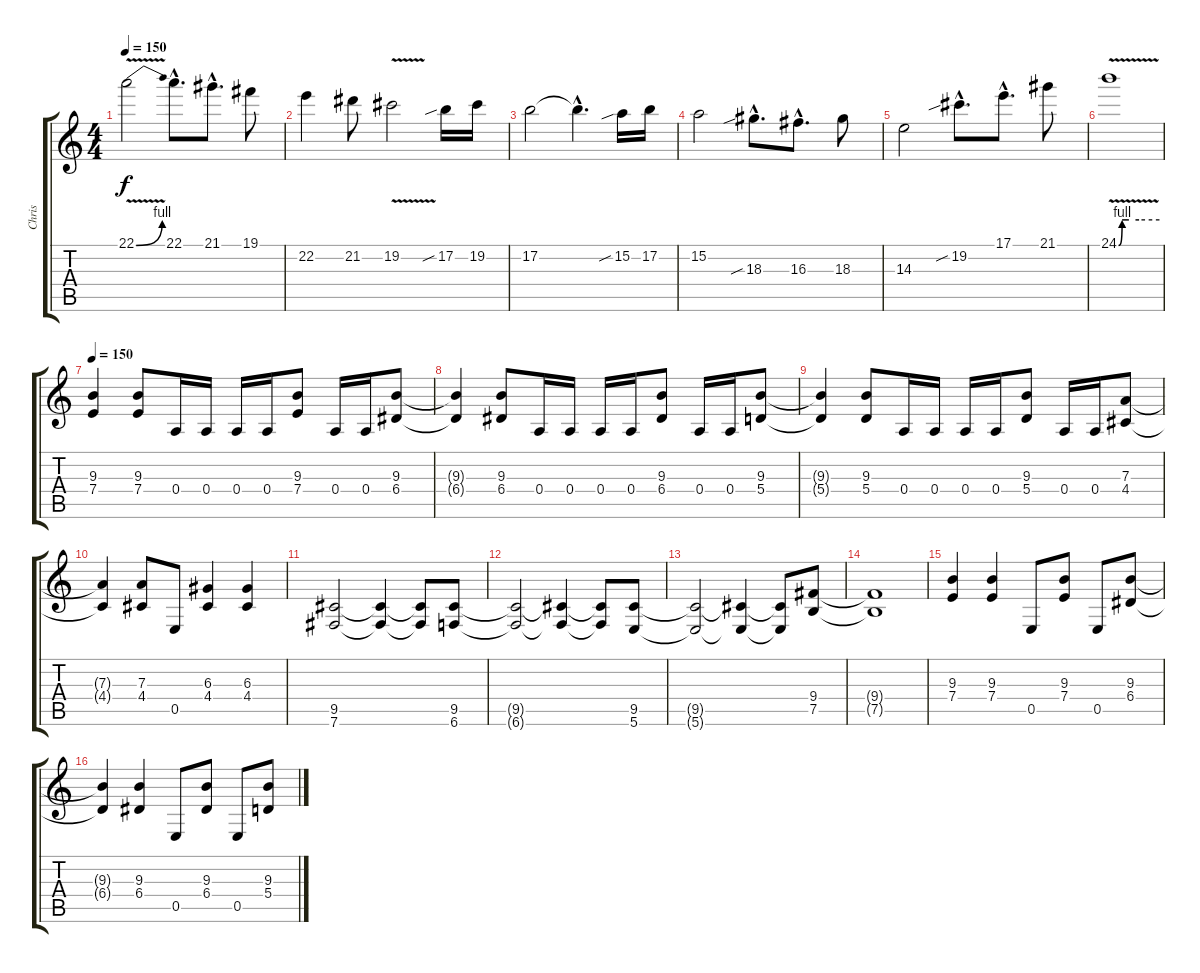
\track ("Chris" "Chris") {instrument distortionguitar}
\staff {score tabs}
\tuning (B3 Gb3 D3 A2 E2 B1) {hide}
\ts (4 4)
\tempo 150
\clef g2
\ks c
22.1{be (bend 0 0 60 4) v}.2{dy f} 22.1{hac}.8{d} 21.1{hac}.8{d} 19.1.8 |
22.2.4 21.2.8 19.2{v}.2 17.2{sib}.16 19.2.16 |
17.2.2 17.2{hac t}.4{d} 15.2{sib}.16 17.2.16 |
15.2.2 18.3{sib hac}.8{d} 16.3{hac}.8{d} 18.3.8 |
14.3.2 19.2{sib hac}.8{d} 17.1{hac}.8{d} 21.1.8 |
24.1{be (custom 0 0 5 4 15 4 30 4 60 4) v}.1 |
\tempo 150
(9.3 7.4).4 (9.3 7.4).8 0.4.16 0.4.16 0.4.16 0.4.16 (9.3 7.4).8 0.4.16 0.4.16 (9.3 6.4).8 |
(9.3{t} 6.4{t}).4 (9.3 6.4).8 0.4.16 0.4.16 0.4.16 0.4.16 (9.3 6.4).8 0.4.16 0.4.16 (9.3 5.4).8 |
(9.3{t} 5.4{t}).4 (9.3 5.4).8 0.4.16 0.4.16 0.4.16 0.4.16 (9.3 5.4).8 0.4.16 0.4.16 (7.3 4.4).8 |
(7.3{t} 4.4{t}).4 (7.3 4.4).8 0.5.8 (6.3 4.4).4 (6.3 4.4).4 |
(9.5 7.6).2 (9.5{t} 7.6{t}).4 (9.5{t} 7.6{t}).8 (9.5 6.6).8 |
(9.5{t} 6.6{t}).2 (9.5{t} 6.6{t}).4 (9.5{t} 6.6{t}).8 (9.5 5.6).8 |
(9.5{t} 5.6{t}).2 (9.5{t} 5.6{t}).4 (9.5{t} 5.6{t}).8 (9.4 7.5).8 |
(9.4{t} 7.5{t}).1 |
(9.3 7.4).4 (9.3 7.4).4 0.5.8 (9.3 7.4).8 0.5.8 (9.3 6.4).8 |
(9.3{t} 6.4{t}).4 (9.3 6.4).4 0.5.8 (9.3 6.4).8 0.5.8 (9.3 5.4).8
